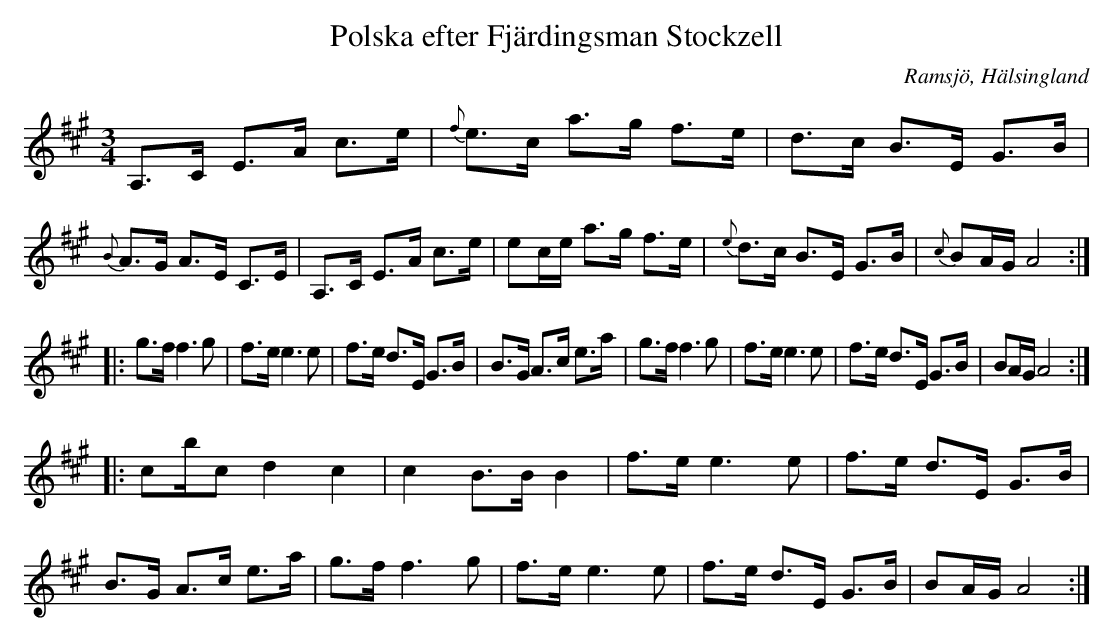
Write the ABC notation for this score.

X:1
T:Polska efter Fjärdingsman Stockzell
O: Ramsjö, Hälsingland
M:3/4
L:1/8
K:A
A,>C E>A c>e|{f}e>c a>g f>e| d>c B>E G>B |{B}A>G A>E C>E|A,>C E>A c>e|ec/e/ a>g f>e| {e}d>c B>E G>B |{c}BA/G/ A4:|
|:g>f f2>g2|f>e e2>e2|f>e d>E G>B|B>G A>c e>a|g>f f2>g2|f>e e2>e2|f>e d>E G>B|BA/G/ A4 :|
|:cb/c d2 c2|c2 B>B B2|f>e e2>e2|f>e d>E G>B|B>G A>c e>a|g>f f2>g2|f>e e2>e2|f>e d>E G>B|BA/G/ A4 :|
